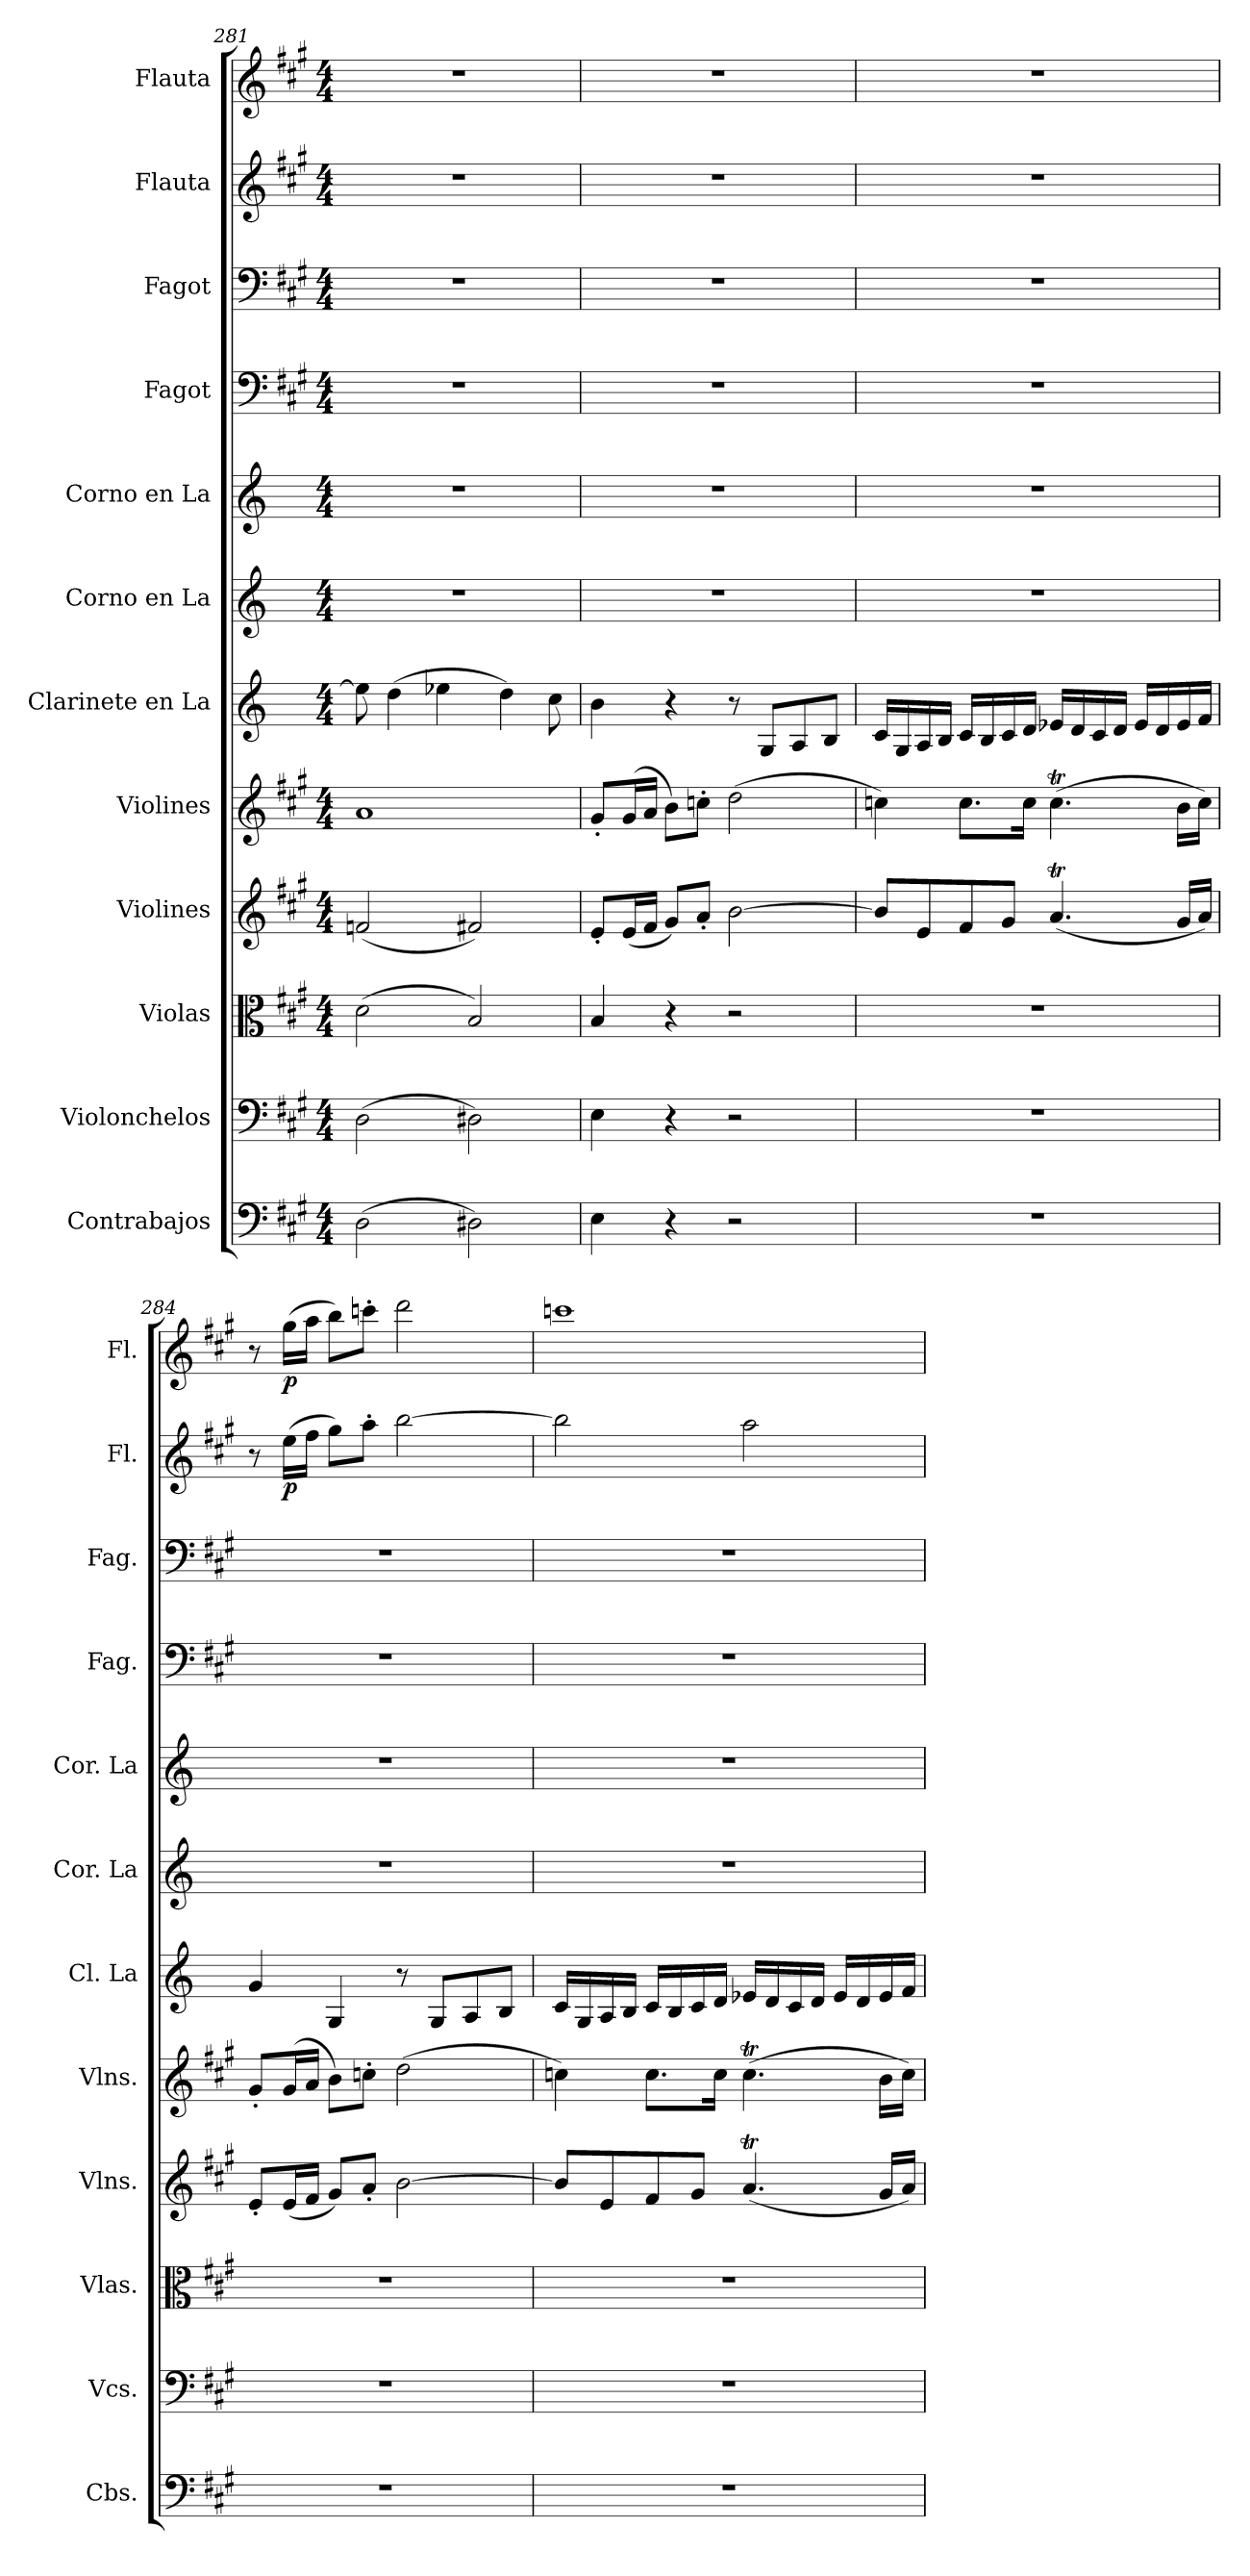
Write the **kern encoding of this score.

**kern	**kern	**kern	**kern	**kern	**kern	**kern	**kern	**kern	**kern	**kern	**dynam	**kern	**dynam
*part12	*part11	*part10	*part9	*part8	*part7	*part6	*part5	*part4	*part3	*part2	*part2	*part1	*part1
*staff12	*staff11	*staff10	*staff9	*staff8	*staff7	*staff6	*staff5	*staff4	*staff3	*staff2	*staff2	*staff1	*staff1
*I"Contrabajos	*I"Violonchelos	*I"Violas	*I"Violines	*I"Violines	*I"Clarinete en La	*I"Corno en La	*I"Corno en La	*I"Fagot	*I"Fagot	*I"Flauta	*	*I"Flauta	*
*I'Cbs.	*I'Vcs.	*I'Vlas.	*I'Vlns.	*I'Vlns.	*I'Cl. La	*I'Cor. La	*I'Cor. La	*I'Fag.	*I'Fag.	*I'Fl.	*	*I'Fl.	*
*clefF4	*clefF4	*clefC3	*clefG2	*clefG2	*clefG2	*clefG2	*clefG2	*clefF4	*clefF4	*clefG2	*	*clefG2	*
*ITrd7c12	*	*	*	*	*ITrd2c3	*ITrd2c3	*ITrd2c3	*	*	*	*	*	*
*k[f#c#g#]	*k[f#c#g#]	*k[f#c#g#]	*k[f#c#g#]	*k[f#c#g#]	*k[f#c#g#]	*k[f#c#g#]	*k[f#c#g#]	*k[f#c#g#]	*k[f#c#g#]	*k[f#c#g#]	*	*k[f#c#g#]	*
*M4/4	*M4/4	*M4/4	*M4/4	*M4/4	*M4/4	*M4/4	*M4/4	*M4/4	*M4/4	*M4/4	*	*M4/4	*
=281	=281	=281	=281	=281	=281	=281	=281	=281	=281	=281	=281	=281	=281
(>2DD\	(>2D\	(>2d\	(<2fn/	1a	8cc\]	1r	1r	1r	1r	1r	.	1r	.
.	.	.	.	.	(>4b\	.	.	.	.	.	.	.	.
.	.	.	.	.	4ccn\	.	.	.	.	.	.	.	.
2DD#X\)	2D#X\)	2B/)	2f#X/)	.	.	.	.	.	.	.	.	.	.
.	.	.	.	.	4b\)	.	.	.	.	.	.	.	.
.	.	.	.	.	8a\	.	.	.	.	.	.	.	.
!!LO:PB:g=z
=282	=282	=282	=282	=282	=282	=282	=282	=282	=282	=282	=282	=282	=282
4EE\	4E\	4B/	8e'/L	8g#'/L	4g#\	1r	1r	1r	1r	1r	.	1r	.
.	.	.	(<16e/L	(>16g#/L	.	.	.	.	.	.	.	.	.
.	.	.	16f#/JJ	16a/JJ	.	.	.	.	.	.	.	.	.
4r	4r	4r	8g#/L)	8b\L)	4r	.	.	.	.	.	.	.	.
.	.	.	8a'/J	8ccn'\J	.	.	.	.	.	.	.	.	.
2r	2r	2r	[2b\	(>2dd\	8r	.	.	.	.	.	.	.	.
.	.	.	.	.	8E/L	.	.	.	.	.	.	.	.
.	.	.	.	.	8F#/	.	.	.	.	.	.	.	.
.	.	.	.	.	8G#/J	.	.	.	.	.	.	.	.
=283	=283	=283	=283	=283	=283	=283	=283	=283	=283	=283	=283	=283	=283
1r	1r	1r	8b/L]	4ccn\)	16A/LL	1r	1r	1r	1r	1r	.	1r	.
.	.	.	.	.	16E/	.	.	.	.	.	.	.	.
.	.	.	8e/	.	16F#/	.	.	.	.	.	.	.	.
.	.	.	.	.	16G#/JJ	.	.	.	.	.	.	.	.
.	.	.	8f#/	8.cc\L	16A/LL	.	.	.	.	.	.	.	.
.	.	.	.	.	16G#/	.	.	.	.	.	.	.	.
.	.	.	8g#/J	.	16A/	.	.	.	.	.	.	.	.
.	.	.	.	16cc\Jk	16B/JJ	.	.	.	.	.	.	.	.
.	.	.	(<4.aT/	(>4.ccT\	16cn/LL	.	.	.	.	.	.	.	.
.	.	.	.	.	16B/	.	.	.	.	.	.	.	.
.	.	.	.	.	16A/	.	.	.	.	.	.	.	.
.	.	.	.	.	16B/JJ	.	.	.	.	.	.	.	.
.	.	.	.	.	16c/LL	.	.	.	.	.	.	.	.
.	.	.	.	.	16B/	.	.	.	.	.	.	.	.
.	.	.	16g#/LL	16b\LL	16c/	.	.	.	.	.	.	.	.
.	.	.	16a/JJ)	16cc\JJ)	16d/JJ	.	.	.	.	.	.	.	.
=284	=284	=284	=284	=284	=284	=284	=284	=284	=284	=284	=284	=284	=284
1r	1r	1r	8e'/L	8g#'/L	4e/	1r	1r	1r	1r	8r	.	8r	.
!	!	!	!	!	!	!	!	!	!	!	!LO:DY:b	!	!LO:DY:b
.	.	.	(<16e/L	(>16g#/L	.	.	.	.	.	(>16ee\LL	p	(>16gg#\LL	p
.	.	.	16f#/JJ	16a/JJ	.	.	.	.	.	16ff#\JJ	.	16aa\JJ	.
.	.	.	8g#/L)	8b\L)	4E/	.	.	.	.	8gg#\L)	.	8bb\L)	.
.	.	.	8a'/J	8ccn'\J	.	.	.	.	.	8aa'\J	.	8cccn'\J	.
.	.	.	[2b\	(>2dd\	8r	.	.	.	.	[2bb\	.	2ddd\	.
.	.	.	.	.	8E/L	.	.	.	.	.	.	.	.
.	.	.	.	.	8F#/	.	.	.	.	.	.	.	.
.	.	.	.	.	8G#/J	.	.	.	.	.	.	.	.
=285	=285	=285	=285	=285	=285	=285	=285	=285	=285	=285	=285	=285	=285
1r	1r	1r	8b/L]	4ccn\)	16A/LL	1r	1r	1r	1r	2bb\]	.	1cccn	.
.	.	.	.	.	16E/	.	.	.	.	.	.	.	.
.	.	.	8e/	.	16F#/	.	.	.	.	.	.	.	.
.	.	.	.	.	16G#/JJ	.	.	.	.	.	.	.	.
.	.	.	8f#/	8.cc\L	16A/LL	.	.	.	.	.	.	.	.
.	.	.	.	.	16G#/	.	.	.	.	.	.	.	.
.	.	.	8g#/J	.	16A/	.	.	.	.	.	.	.	.
.	.	.	.	16cc\Jk	16B/JJ	.	.	.	.	.	.	.	.
.	.	.	(<4.aT/	(>4.ccT\	16cn/LL	.	.	.	.	2aa\	.	.	.
.	.	.	.	.	16B/	.	.	.	.	.	.	.	.
.	.	.	.	.	16A/	.	.	.	.	.	.	.	.
.	.	.	.	.	16B/JJ	.	.	.	.	.	.	.	.
.	.	.	.	.	16c/LL	.	.	.	.	.	.	.	.
.	.	.	.	.	16B/	.	.	.	.	.	.	.	.
.	.	.	16g#/LL	16b\LL	16c/	.	.	.	.	.	.	.	.
.	.	.	16a/JJ)	16cc\JJ)	16d/JJ	.	.	.	.	.	.	.	.
=	=	=	=	=	=	=	=	=	=	=	=	=	=
*-	*-	*-	*-	*-	*-	*-	*-	*-	*-	*-	*-	*-	*-
